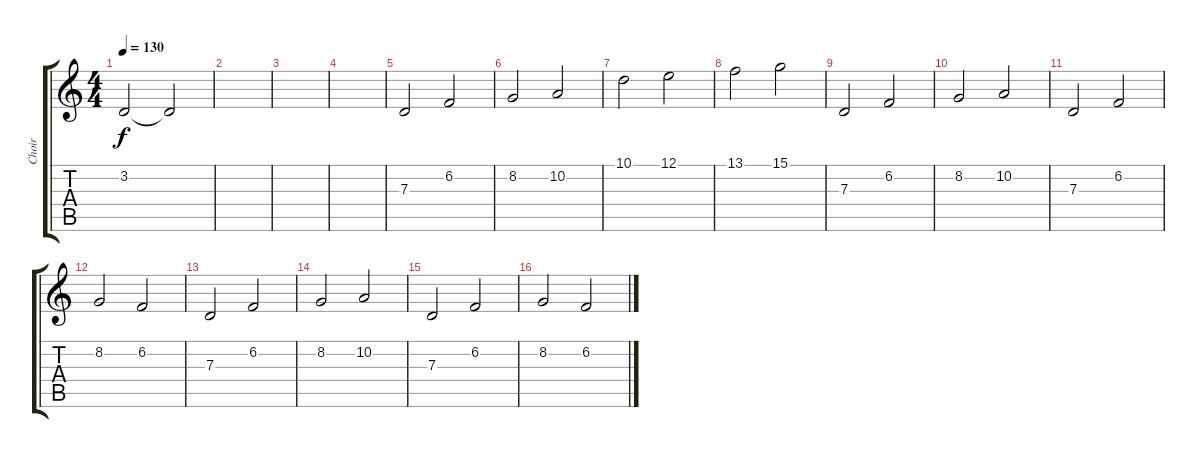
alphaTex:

\track ("Choir" "Choir") {instrument synthvoice}
\staff {score tabs}
\tuning (E4 B3 G3 D3 A2 E2) {hide}
\ts (4 4)
\tempo 130
\clef g2
\ks c
3.2.2{dy f} 3.2{t}.2 |
|
|
|
7.3.2 6.2.2 |
8.2.2 10.2.2 |
10.1.2 12.1.2 |
13.1.2 15.1.2 |
7.3.2 6.2.2 |
8.2.2 10.2.2 |
7.3.2 6.2.2 |
8.2.2 6.2.2 |
7.3.2 6.2.2 |
8.2.2 10.2.2 |
7.3.2 6.2.2 |
8.2.2 6.2.2
